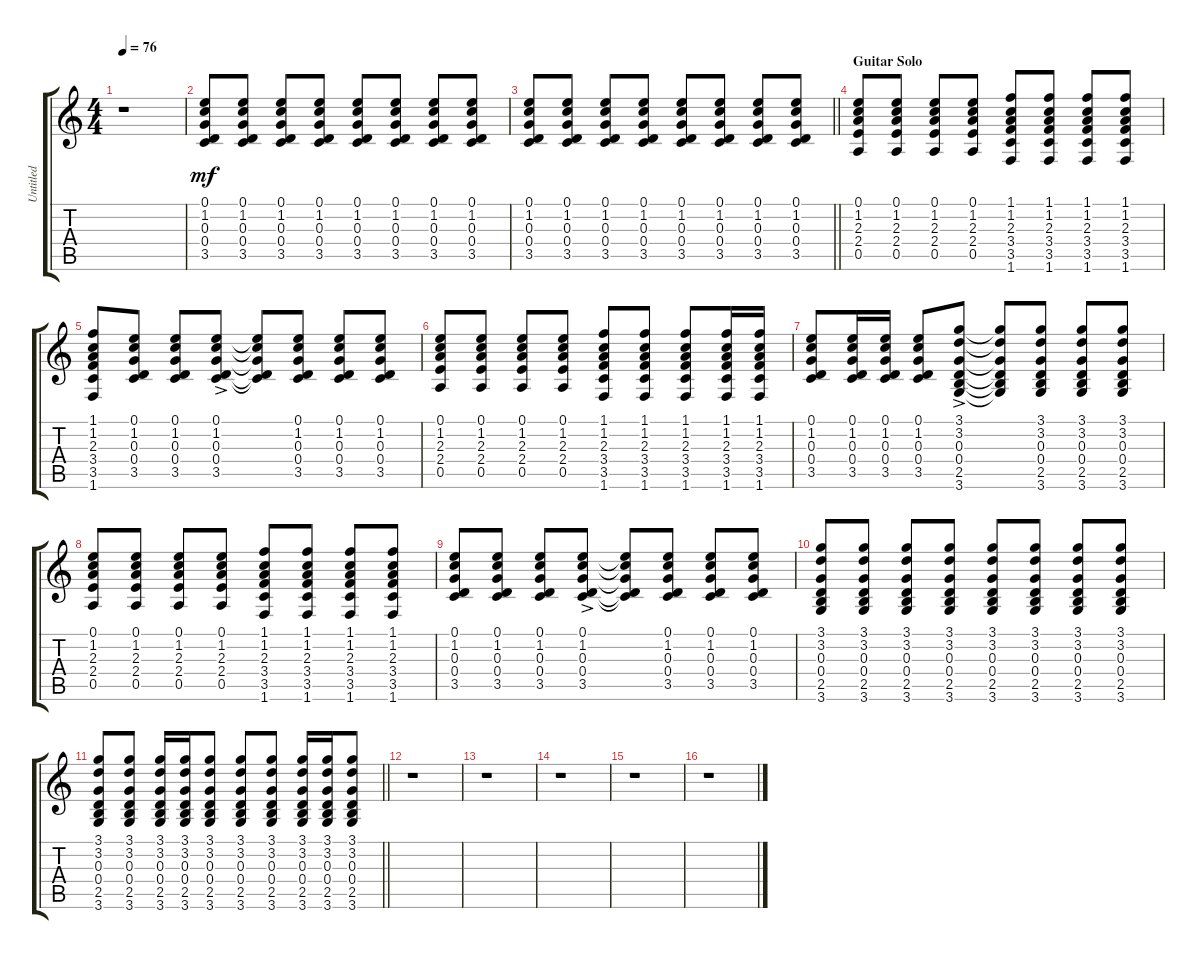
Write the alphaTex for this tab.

\track ("Untitled" "Untitled") {instrument acousticguitarsteel}
\staff {score tabs}
\tuning (E4 B3 G3 D3 A2 E2) {hide}
\ts (4 4)
\tempo 76
\clef g2
\ks c
r.1{dy mf} |
(0.1 1.2 0.3 0.4 3.5).8 (0.1 1.2 0.3 0.4 3.5).8 (0.1 1.2 0.3 0.4 3.5).8 (0.1 1.2 0.3 0.4 3.5).8 (0.1 1.2 0.3 0.4 3.5).8 (0.1 1.2 0.3 0.4 3.5).8 (0.1 1.2 0.3 0.4 3.5).8 (0.1 1.2 0.3 0.4 3.5).8 |
\barLineRight lightlight
(0.1 1.2 0.3 0.4 3.5).8 (0.1 1.2 0.3 0.4 3.5).8 (0.1 1.2 0.3 0.4 3.5).8 (0.1 1.2 0.3 0.4 3.5).8 (0.1 1.2 0.3 0.4 3.5).8 (0.1 1.2 0.3 0.4 3.5).8 (0.1 1.2 0.3 0.4 3.5).8 (0.1 1.2 0.3 0.4 3.5).8 |
\section ("" "Guitar Solo")
(0.1 1.2 2.3 2.4 0.5).8 (0.1 1.2 2.3 2.4 0.5).8 (0.1 1.2 2.3 2.4 0.5).8 (0.1 1.2 2.3 2.4 0.5).8 (1.1 1.2 2.3 3.4 3.5 1.6).8 (1.1 1.2 2.3 3.4 3.5 1.6).8 (1.1 1.2 2.3 3.4 3.5 1.6).8 (1.1 1.2 2.3 3.4 3.5 1.6).8 |
(1.1 1.2 2.3 3.4 3.5 1.6).8 (0.1 1.2 0.3 0.4 3.5).8 (0.1 1.2 0.3 0.4 3.5).8 (0.1{ac} 1.2{ac} 0.3{ac} 0.4{ac} 3.5{ac}).8 (0.1{t} 1.2{t} 0.3{t} 0.4{t} 3.5{t}).8 (0.1 1.2 0.3 0.4 3.5).8 (0.1 1.2 0.3 0.4 3.5).8 (0.1 1.2 0.3 0.4 3.5).8 |
(0.1 1.2 2.3 2.4 0.5).8 (0.1 1.2 2.3 2.4 0.5).8 (0.1 1.2 2.3 2.4 0.5).8 (0.1 1.2 2.3 2.4 0.5).8 (1.1 1.2 2.3 3.4 3.5 1.6).8 (1.1 1.2 2.3 3.4 3.5 1.6).8 (1.1 1.2 2.3 3.4 3.5 1.6).8 (1.1 1.2 2.3 3.4 3.5 1.6).16 (1.1 1.2 2.3 3.4 3.5 1.6).16 |
(0.1 1.2 0.3 0.4 3.5).8 (0.1 1.2 0.3 0.4 3.5).16 (0.1 1.2 0.3 0.4 3.5).16 (0.1 1.2 0.3 0.4 3.5).8 (3.1{ac} 3.2{ac} 0.3{ac} 0.4{ac} 2.5{ac} 3.6{ac}).8 (3.1{t} 3.2{t} 0.3{t} 0.4{t} 2.5{t} 3.6{t}).8 (3.1 3.2 0.3 0.4 2.5 3.6).8 (3.1 3.2 0.3 0.4 2.5 3.6).8 (3.1 3.2 0.3 0.4 2.5 3.6).8 |
(0.1 1.2 2.3 2.4 0.5).8 (0.1 1.2 2.3 2.4 0.5).8 (0.1 1.2 2.3 2.4 0.5).8 (0.1 1.2 2.3 2.4 0.5).8 (1.1 1.2 2.3 3.4 3.5 1.6).8 (1.1 1.2 2.3 3.4 3.5 1.6).8 (1.1 1.2 2.3 3.4 3.5 1.6).8 (1.1 1.2 2.3 3.4 3.5 1.6).8 |
(0.1 1.2 0.3 0.4 3.5).8 (0.1 1.2 0.3 0.4 3.5).8 (0.1 1.2 0.3 0.4 3.5).8 (0.1{ac} 1.2{ac} 0.3{ac} 0.4{ac} 3.5{ac}).8 (0.1{t} 1.2{t} 0.3{t} 0.4{t} 3.5{t}).8 (0.1 1.2 0.3 0.4 3.5).8 (0.1 1.2 0.3 0.4 3.5).8 (0.1 1.2 0.3 0.4 3.5).8 |
(3.1 3.2 0.3 0.4 2.5 3.6).8 (3.1 3.2 0.3 0.4 2.5 3.6).8 (3.1 3.2 0.3 0.4 2.5 3.6).8 (3.1 3.2 0.3 0.4 2.5 3.6).8 (3.1 3.2 0.3 0.4 2.5 3.6).8 (3.1 3.2 0.3 0.4 2.5 3.6).8 (3.1 3.2 0.3 0.4 2.5 3.6).8 (3.1 3.2 0.3 0.4 2.5 3.6).8 |
\barLineRight lightlight
(3.1 3.2 0.3 0.4 2.5 3.6).8 (3.1 3.2 0.3 0.4 2.5 3.6).8 (3.1 3.2 0.3 0.4 2.5 3.6).16 (3.1 3.2 0.3 0.4 2.5 3.6).16 (3.1 3.2 0.3 0.4 2.5 3.6).8 (3.1 3.2 0.3 0.4 2.5 3.6).8 (3.1 3.2 0.3 0.4 2.5 3.6).8 (3.1 3.2 0.3 0.4 2.5 3.6).16 (3.1 3.2 0.3 0.4 2.5 3.6).16 (3.1 3.2 0.3 0.4 2.5 3.6).8 |
r.1 |
r.1 |
r.1 |
r.1 |
r.1
